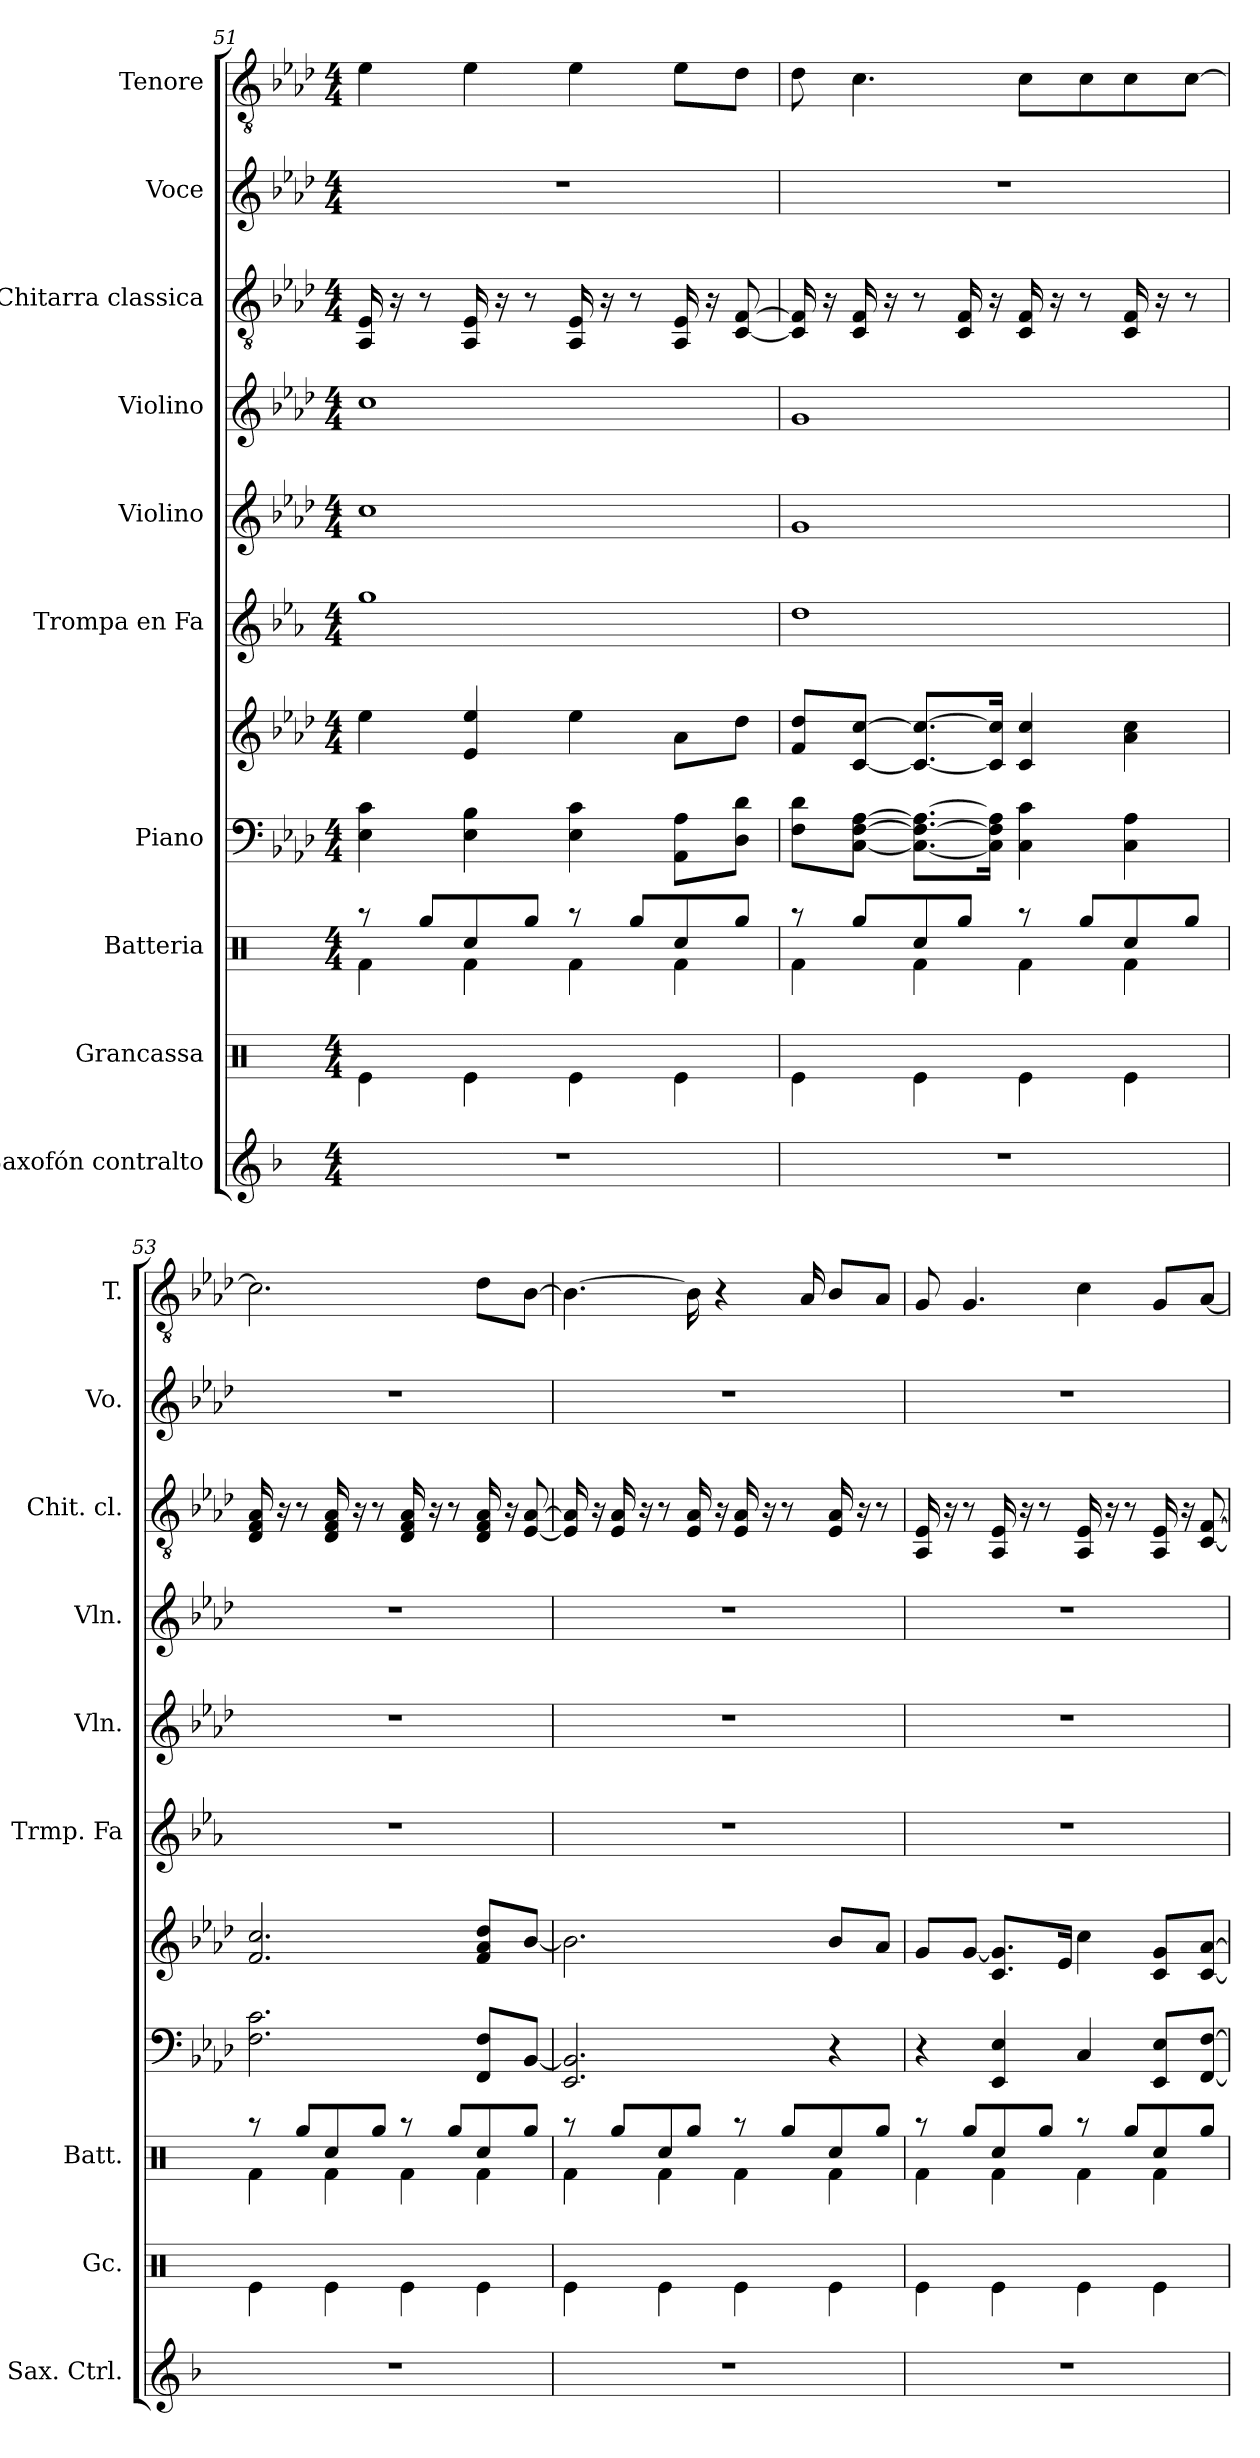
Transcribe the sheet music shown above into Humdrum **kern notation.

**kern	**kern	**kern	**kern	**kern	**kern	**kern	**kern	**kern	**kern	**kern
*part10	*part9	*part8	*part7	*part7	*part6	*part5	*part4	*part3	*part2	*part1
*staff11	*staff10	*staff9	*staff8	*staff7	*staff6	*staff5	*staff4	*staff3	*staff2	*staff1
*I"Saxofón contralto	*I"Grancassa	*I"Batteria	*I"Piano	*	*I"Trompa en Fa	*I"Violino	*I"Violino	*I"Chitarra classica	*I"Voce	*I"Tenore
*I'Sax. Ctrl.	*I'Gc.	*I'Batt.	*	*	*I'Trmp. Fa	*I'Vln.	*I'Vln.	*I'Chit. cl.	*I'Vo.	*I'T.
!!LO:PB:g=z
*clefG2	*clefX	*clefX	*clefF4	*clefG2	*clefG2	*clefG2	*clefG2	*clefGv2	*clefG2	*clefGv2
*ITrd5c9	*	*	*	*	*ITrd4c7	*	*	*	*	*
*k[b-e-a-d-]	*k[]	*k[]	*k[b-e-a-d-]	*k[b-e-a-d-]	*k[b-e-a-d-]	*k[b-e-a-d-]	*k[b-e-a-d-]	*k[b-e-a-d-]	*k[b-e-a-d-]	*k[b-e-a-d-]
*M4/4	*M4/4	*M4/4	*M4/4	*M4/4	*M4/4	*M4/4	*M4/4	*M4/4	*M4/4	*M4/4
=51	=51	=51	=51	=51	=51	=51	=51	=51	=51	=51
*	*	*^	*	*	*	*	*	*	*	*
1r	4Re\	8r	4Rf\	4E-\ 4c\	4ee-\	1cc	1cc	1cc	16AA-/ 16E-/	1r	4e-\
.	.	.	.	.	.	.	.	.	16r	.	.
.	.	8Rgg/L	.	.	.	.	.	.	8r	.	.
.	4Re\	8Rcc/	4Rf\	4E-\ 4B-\	4e-/ 4ee-/	.	.	.	16AA-/ 16E-/	.	4e-\
.	.	.	.	.	.	.	.	.	16r	.	.
.	.	8Rgg/J	.	.	.	.	.	.	8r	.	.
.	4Re\	8r	4Rf\	4E-\ 4c\	4ee-\	.	.	.	16AA-/ 16E-/	.	4e-\
.	.	.	.	.	.	.	.	.	16r	.	.
.	.	8Rgg/L	.	.	.	.	.	.	8r	.	.
.	4Re\	8Rcc/	4Rf\	8AA-\ 8A-\L	8a-\L	.	.	.	16AA-/ 16E-/	.	8e-\L
.	.	.	.	.	.	.	.	.	16r	.	.
.	.	8Rgg/J	.	8D-\ 8d-\J	8dd-\J	.	.	.	[8C/ [8F/	.	8d-\J
=52	=52	=52	=52	=52	=52	=52	=52	=52	=52	=52	=52
1r	4Re\	8r	4Rf\	8F\ 8d-\L	8f/ 8dd-/L	1g	1g	1g	16C/] 16F/]	1r	8d-\
.	.	.	.	.	.	.	.	.	16r	.	.
.	.	8Rgg/L	.	[8C\ [8F\ [8A-\J	[8c/ [8cc/J	.	.	.	16C/ 16F/	.	4.c\
.	.	.	.	.	.	.	.	.	16r	.	.
.	4Re\	8Rcc/	4Rf\	8.C\_ 8.F\_ 8.A-\_L	8.c/_ 8.cc/_L	.	.	.	8r	.	.
.	.	8Rgg/J	.	.	.	.	.	.	16C/ 16F/	.	.
.	.	.	.	16C\] 16F\] 16A-\]Jk	16c/] 16cc/]Jk	.	.	.	16r	.	.
.	4Re\	8r	4Rf\	4C\ 4c\	4c/ 4cc/	.	.	.	16C/ 16F/	.	8c\L
.	.	.	.	.	.	.	.	.	16r	.	.
.	.	8Rgg/L	.	.	.	.	.	.	8r	.	8c\
.	4Re\	8Rcc/	4Rf\	4C\ 4A-\	4a-\ 4cc\	.	.	.	16C/ 16F/	.	8c\
.	.	.	.	.	.	.	.	.	16r	.	.
.	.	8Rgg/J	.	.	.	.	.	.	8r	.	[8c\J
!!LO:PB:g=z
=53	=53	=53	=53	=53	=53	=53	=53	=53	=53	=53	=53
1r	4Re\	8r	4Rf\	2.F\ 2.c\	2.f/ 2.cc/	1r	1r	1r	16D-/ 16F/ 16A-/	1r	2.c\]
.	.	.	.	.	.	.	.	.	16r	.	.
.	.	8Rgg/L	.	.	.	.	.	.	8r	.	.
.	4Re\	8Rcc/	4Rf\	.	.	.	.	.	16D-/ 16F/ 16A-/	.	.
.	.	.	.	.	.	.	.	.	16r	.	.
.	.	8Rgg/J	.	.	.	.	.	.	8r	.	.
.	4Re\	8r	4Rf\	.	.	.	.	.	16D-/ 16F/ 16A-/	.	.
.	.	.	.	.	.	.	.	.	16r	.	.
.	.	8Rgg/L	.	.	.	.	.	.	8r	.	.
.	4Re\	8Rcc/	4Rf\	8FF/ 8F/L	8f/ 8a-/ 8dd-/L	.	.	.	16D-/ 16F/ 16A-/	.	8d-\L
.	.	.	.	.	.	.	.	.	16r	.	.
.	.	8Rgg/J	.	[8BB-/J	[8b-/J	.	.	.	[8E-/ [8A-/	.	[8B-\J
=54	=54	=54	=54	=54	=54	=54	=54	=54	=54	=54	=54
1r	4Re\	8r	4Rf\	2.EE-/ 2.BB-/]	2.b-\]	1r	1r	1r	16E-/] 16A-/]	1r	4.B-\_
.	.	.	.	.	.	.	.	.	16r	.	.
.	.	8Rgg/L	.	.	.	.	.	.	16E-/ 16A-/	.	.
.	.	.	.	.	.	.	.	.	16r	.	.
.	4Re\	8Rcc/	4Rf\	.	.	.	.	.	8r	.	.
.	.	8Rgg/J	.	.	.	.	.	.	16E-/ 16A-/	.	16B-\]
.	.	.	.	.	.	.	.	.	16r	.	4r
.	4Re\	8r	4Rf\	.	.	.	.	.	16E-/ 16A-/	.	.
.	.	.	.	.	.	.	.	.	16r	.	.
.	.	8Rgg/L	.	.	.	.	.	.	8r	.	.
.	.	.	.	.	.	.	.	.	.	.	16A-/
.	4Re\	8Rcc/	4Rf\	4r	8b-/L	.	.	.	16E-/ 16A-/	.	8B-/L
.	.	.	.	.	.	.	.	.	16r	.	.
.	.	8Rgg/J	.	.	8a-/J	.	.	.	8r	.	8A-/J
!!LO:PB:g=z
=55	=55	=55	=55	=55	=55	=55	=55	=55	=55	=55	=55
1r	4Re\	8r	4Rf\	4r	8g/L	1r	1r	1r	16AA-/ 16E-/	1r	8G/
.	.	.	.	.	.	.	.	.	16r	.	.
.	.	8Rgg/L	.	.	[8g/J	.	.	.	8r	.	4.G/
.	4Re\	8Rcc/	4Rf\	4EE-/ 4E-/	8.c/ 8.g/]L	.	.	.	16AA-/ 16E-/	.	.
.	.	.	.	.	.	.	.	.	16r	.	.
.	.	8Rgg/J	.	.	.	.	.	.	8r	.	.
.	.	.	.	.	16e-/Jk	.	.	.	.	.	.
.	4Re\	8r	4Rf\	4C/	4cc\	.	.	.	16AA-/ 16E-/	.	4c\
.	.	.	.	.	.	.	.	.	16r	.	.
.	.	8Rgg/L	.	.	.	.	.	.	8r	.	.
.	4Re\	8Rcc/	4Rf\	8EE-/ 8E-/L	8c/ 8g/L	.	.	.	16AA-/ 16E-/	.	8G/L
.	.	.	.	.	.	.	.	.	16r	.	.
.	.	8Rgg/J	.	[8FF/ [8F/J	[8c/ [8a-/J	.	.	.	[8C/ [8F/	.	[8A-/J
*	*	*v	*v	*	*	*	*	*	*	*	*
=	=	=	=	=	=	=	=	=	=	=
*-	*-	*-	*-	*-	*-	*-	*-	*-	*-	*-
